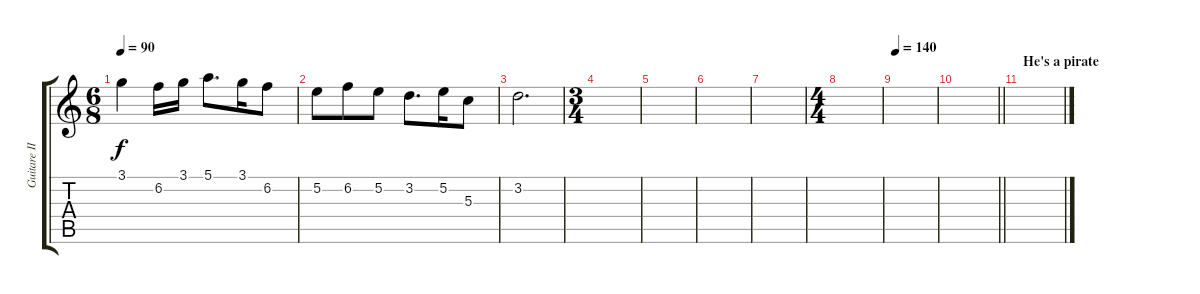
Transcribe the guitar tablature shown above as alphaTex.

\track ("Guitare II" "Guitare II") {instrument overdrivenguitar}
\staff {score tabs}
\tuning (E4 B3 G3 D3 A2 E2) {hide}
\ts (6 8)
\tempo 90
\clef g2
\ks c
3.1.4{dy f} 6.2.16 3.1.16 5.1.8{d} 3.1.16 6.2.8 |
5.2.8 6.2.8 5.2.8 3.2.8{d} 5.2.16 5.3.8 |
3.2.2{d} |
\ts (3 4)
|
|
|
|
\ts (4 4)
|
\tempo 140
|
\barLineRight lightlight
|
\section ("" "He's a pirate")
